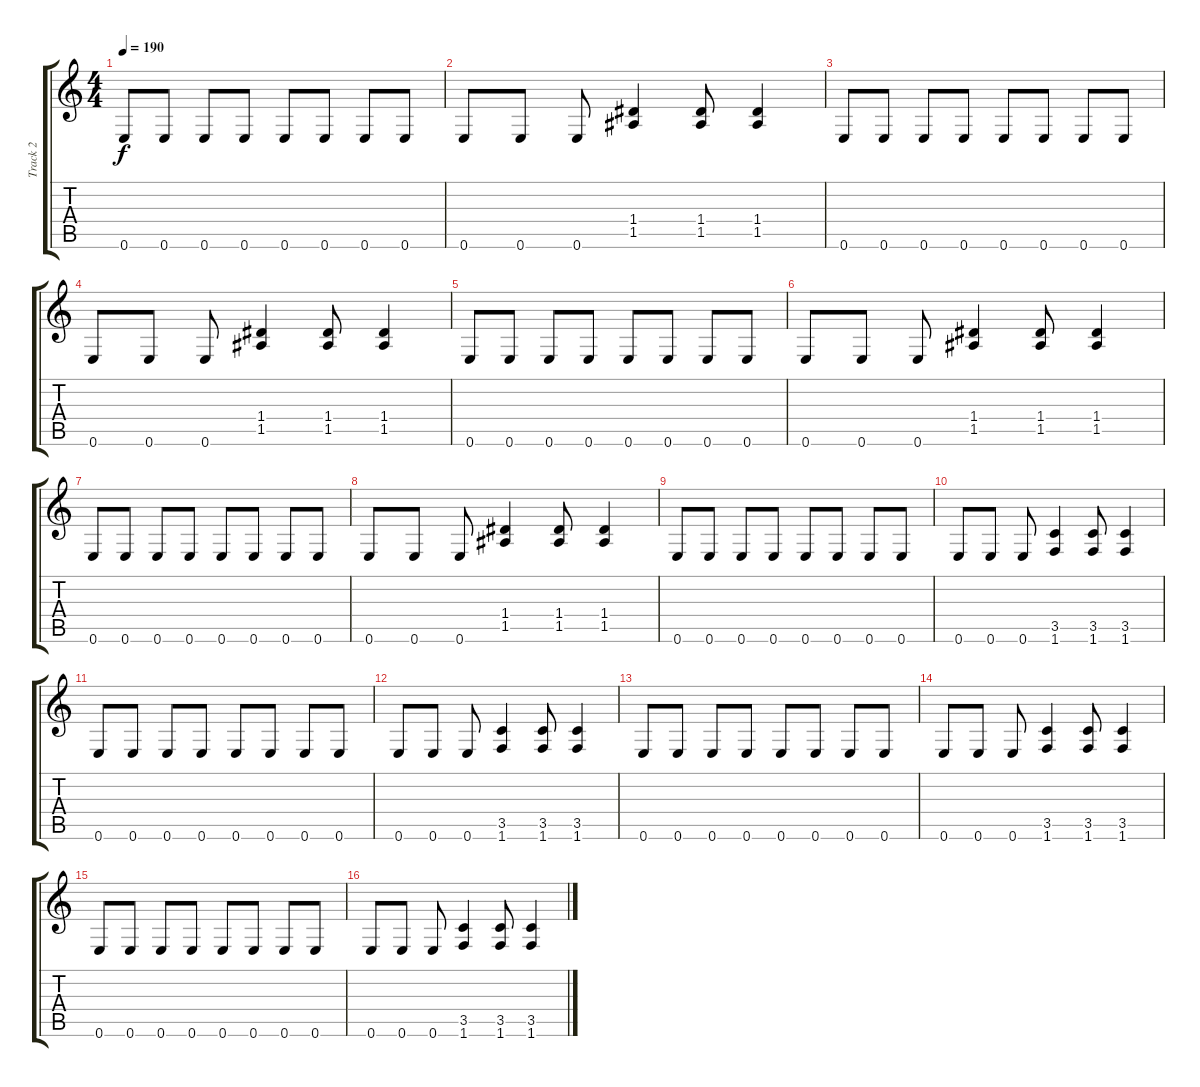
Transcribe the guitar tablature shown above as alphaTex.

\track ("Track 2" "Track 2") {instrument distortionguitar}
\staff {score tabs}
\tuning (E4 B3 G3 D3 A2 E2) {hide}
\ts (4 4)
\tempo 190
\clef g2
\ks c
0.6.8{dy f} 0.6.8 0.6.8 0.6.8 0.6.8 0.6.8 0.6.8 0.6.8 |
0.6.8 0.6.8 0.6.8 (1.4 1.5).4 (1.4 1.5).8 (1.4 1.5).4 |
0.6.8 0.6.8 0.6.8 0.6.8 0.6.8 0.6.8 0.6.8 0.6.8 |
0.6.8 0.6.8 0.6.8 (1.4 1.5).4 (1.4 1.5).8 (1.4 1.5).4 |
0.6.8 0.6.8 0.6.8 0.6.8 0.6.8 0.6.8 0.6.8 0.6.8 |
0.6.8 0.6.8 0.6.8 (1.4 1.5).4 (1.4 1.5).8 (1.4 1.5).4 |
0.6.8 0.6.8 0.6.8 0.6.8 0.6.8 0.6.8 0.6.8 0.6.8 |
0.6.8 0.6.8 0.6.8 (1.4 1.5).4 (1.4 1.5).8 (1.4 1.5).4 |
0.6.8 0.6.8 0.6.8 0.6.8 0.6.8 0.6.8 0.6.8 0.6.8 |
0.6.8 0.6.8 0.6.8 (3.5 1.6).4 (3.5 1.6).8 (3.5 1.6).4 |
0.6.8 0.6.8 0.6.8 0.6.8 0.6.8 0.6.8 0.6.8 0.6.8 |
0.6.8 0.6.8 0.6.8 (3.5 1.6).4 (3.5 1.6).8 (3.5 1.6).4 |
0.6.8 0.6.8 0.6.8 0.6.8 0.6.8 0.6.8 0.6.8 0.6.8 |
0.6.8 0.6.8 0.6.8 (3.5 1.6).4 (3.5 1.6).8 (3.5 1.6).4 |
0.6.8 0.6.8 0.6.8 0.6.8 0.6.8 0.6.8 0.6.8 0.6.8 |
0.6.8 0.6.8 0.6.8 (3.5 1.6).4 (3.5 1.6).8 (3.5 1.6).4
